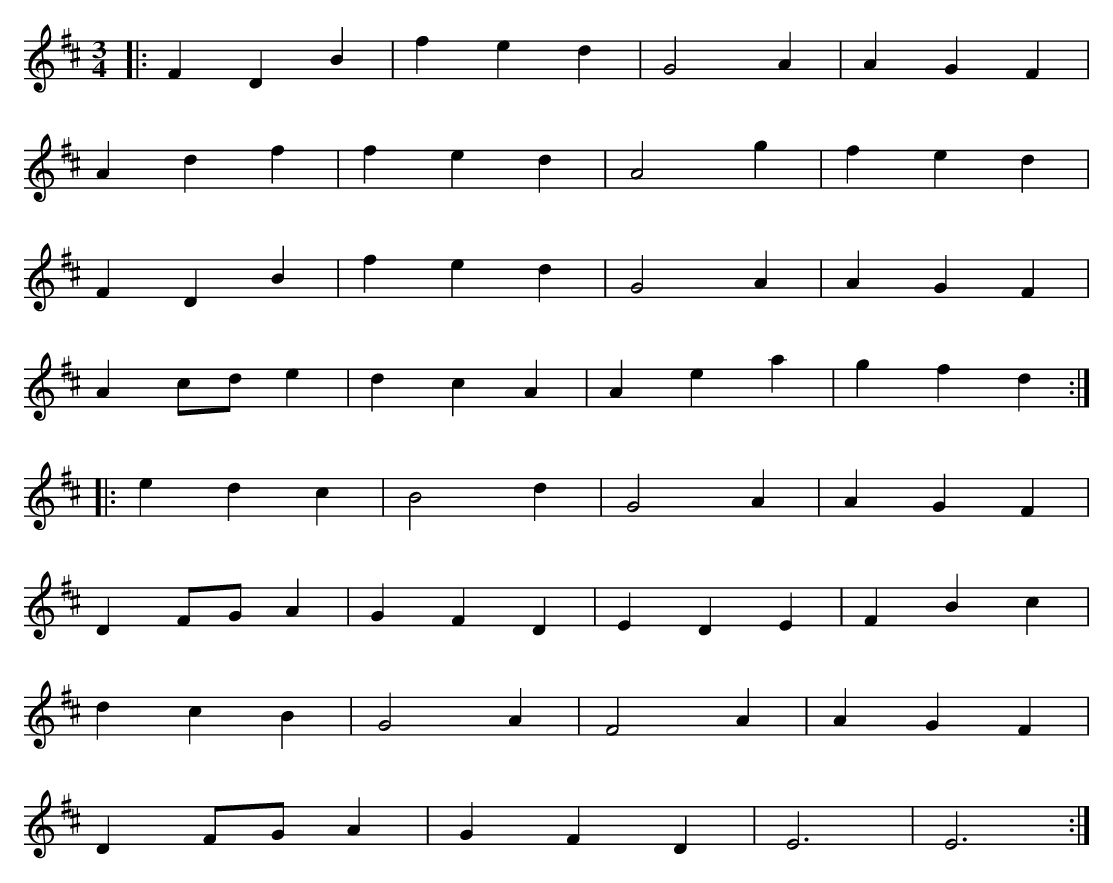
X:1
M:3/4
K:Bmin
|:F2 D2 B2|f2 e2 d2|G4 A2|A2 G2 F2|
A2 d2 f2|f2 e2 d2|A4 g2|f2 e2 d2|
F2 D2 B2|f2 e2 d2|G4 A2|A2 G2 F2|
A2 cd e2|d2 c2 A2|A2 e2 a2|g2 f2 d2:|
|:e2 d2 c2|B4 d2|G4 A2|A2 G2 F2|
D2 FG A2|G2 F2 D2|E2 D2 E2|F2 B2 c2|
d2 c2 B2|G4 A2|F4 A2|A2 G2 F2|
D2 FG A2|G2 F2 D2|E6|E6:|
